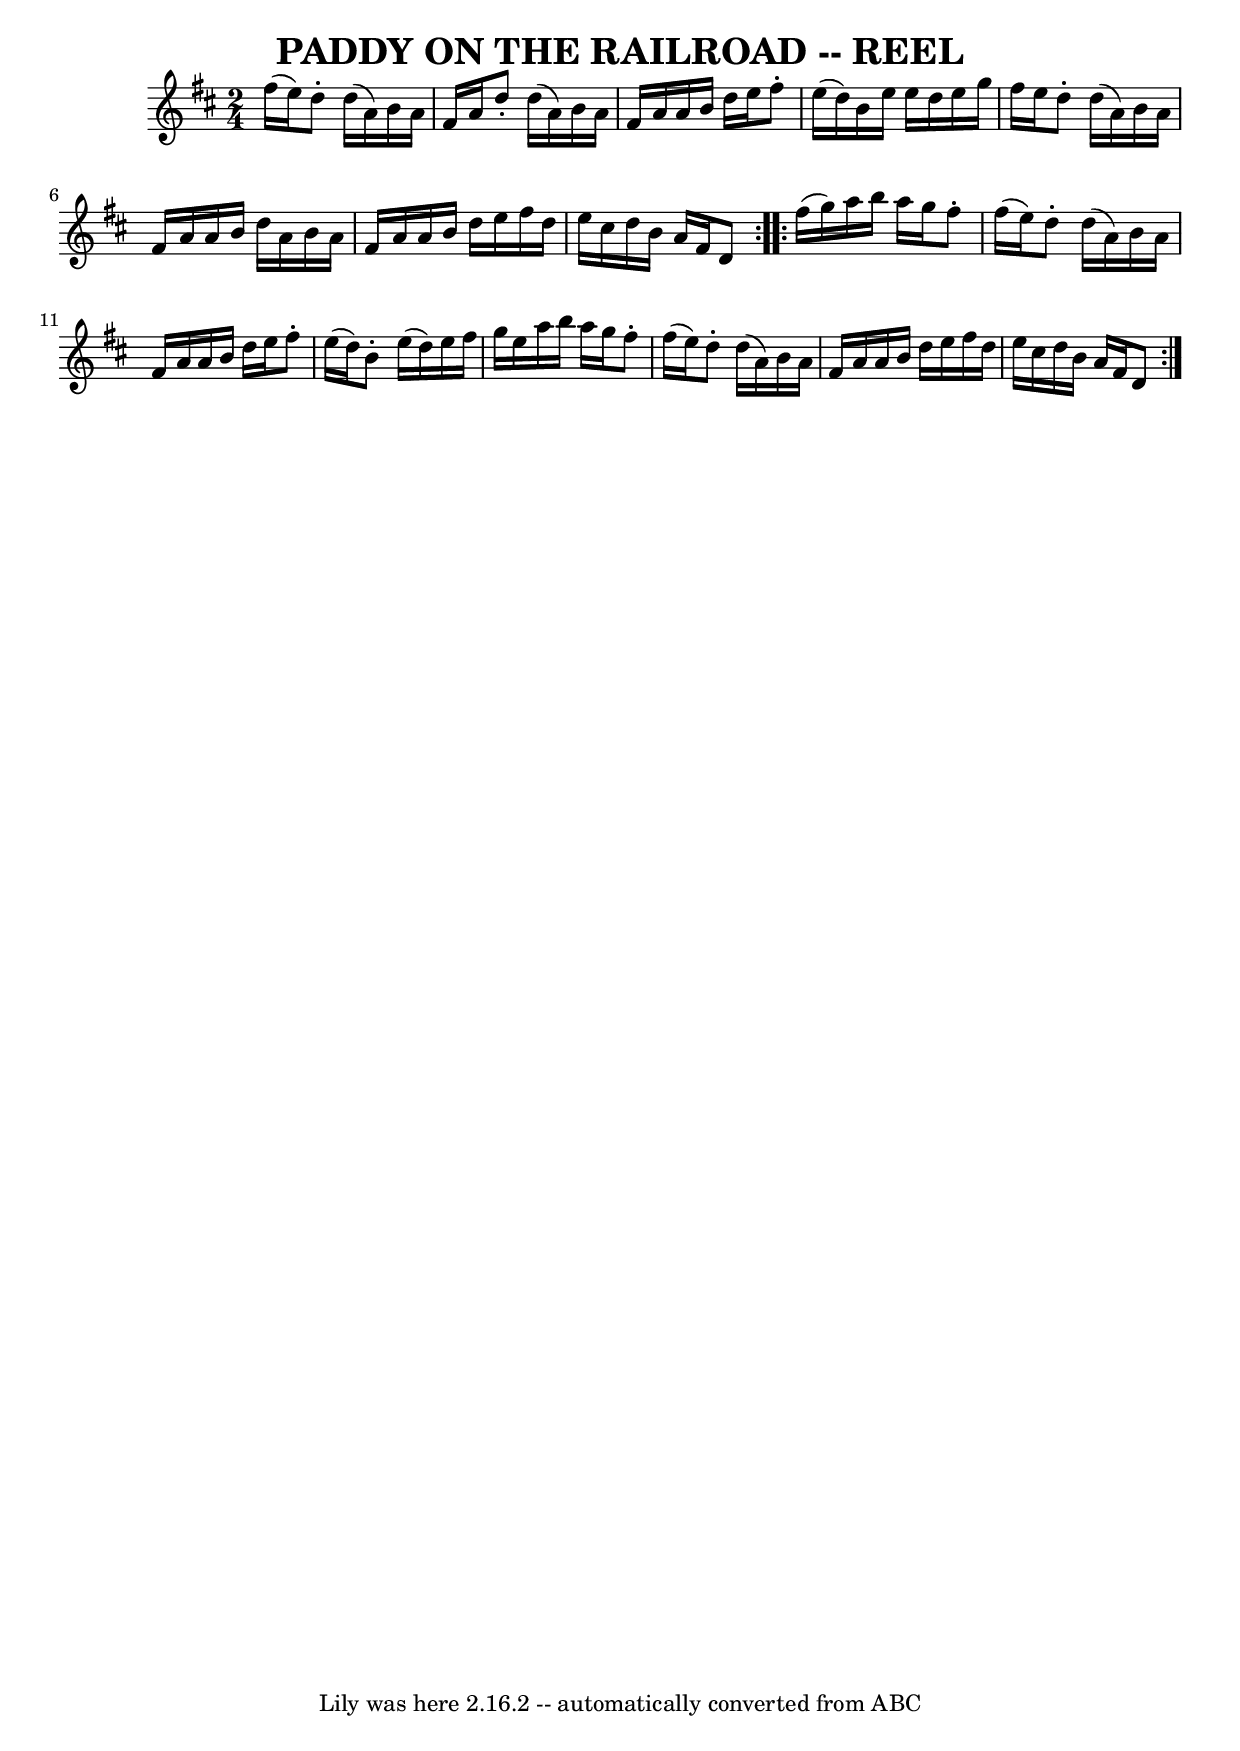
\version "2.16.2"
\include "Mammoth.ily"
\header {
  %% book = "Ryan's Mammoth Collection of Fiddle Tunes"
  crossRefNumber = "1"
  footnotes = "\\\\AKA The Merry Blacksmith"
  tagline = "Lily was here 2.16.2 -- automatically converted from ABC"
  title = "PADDY ON THE RAILROAD -- REEL"

}
voicedefault =  {



  \repeat volta 2 {

    \time 2/4 
    \key d \major
    fis''16 (e''16)   |
    d''8-. d''16 
    (a'16) b'16 a'16 fis'16 a'16    |
    d''8-. d''16 (
    a'16) b'16 a'16 fis'16 a'16    |
    a'16 b'16 d''16   
    e''16 fis''8-. e''16 (d''16)   |
    b'16 e''16 e''16   
    d''16 e''16 g''16 fis''16 e''16    |
    d''8-. d''16 (
    a'16) b'16 a'16 fis'16 a'16    |
    a'16 b'16 d''16  
    a'16 b'16 a'16 fis'16 a'16    |
    a'16 b'16 d''16    
    e''16 fis''16 d''16 e''16 cis''16    |
    d''16 b'16    
    a'16 fis'16 d'8    
  }     
  \repeat volta 2 {
    fis''16 (g''16)   
    |
    a''16 b''16 a''16 g''16 fis''8-. fis''16 (e''16-)   |
    d''8-. d''16 (a'16) b'16 a'16 fis'16 a'16   
    |
    a'16 b'16 d''16 e''16 fis''8-. e''16 (d''16)   
    |
    b'8-. e''16 (d''16) e''16 fis''16 g''16 e''16    
    |
    a''16 b''16 a''16 g''16 fis''8-. fis''16 (e''16-)   |
    d''8-. d''16 (a'16) b'16 a'16 fis'16 a'16   
    |
    a'16 b'16 d''16 e''16 fis''16 d''16 e''16    
    cis''16    |
    d''16 b'16 a'16 fis'16 d'8    
  }   

}

\score{
  <<

    \context Staff="default"
    {
      \voicedefault 
      
    }

  >>
  \layout {
    
  }
  \midi {
  }

}
